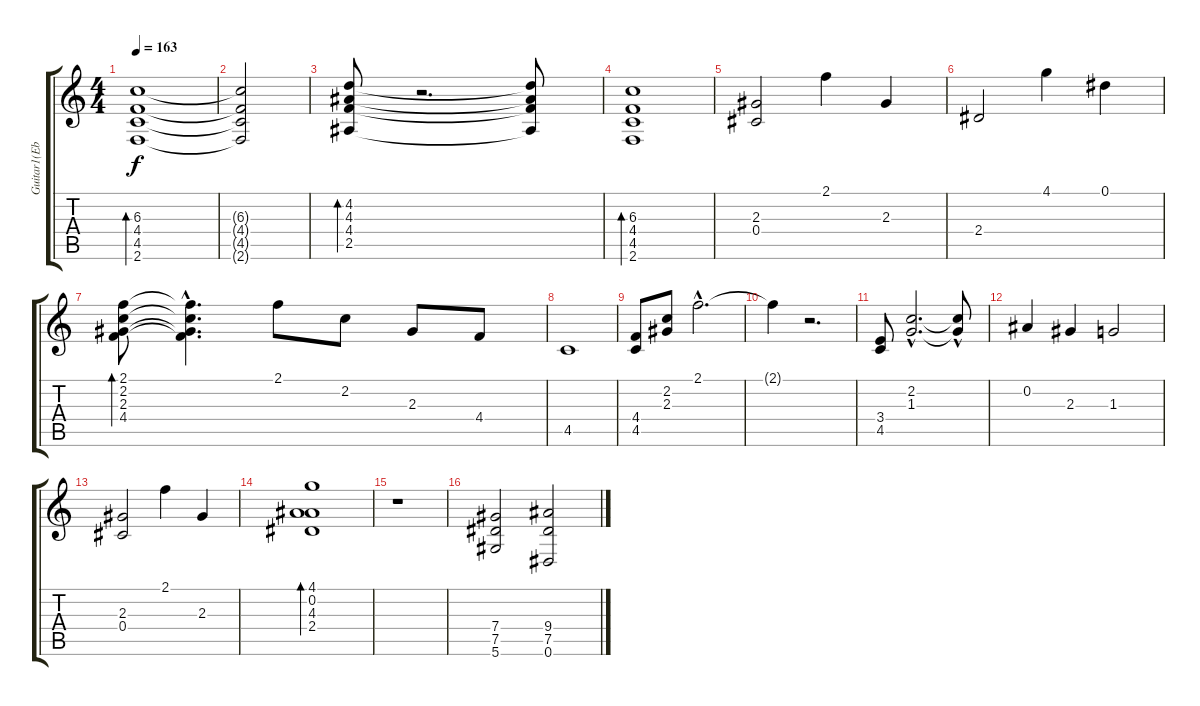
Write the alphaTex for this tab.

\track ("Guitar1(Eb-tuning)" "Guitar1(Eb") {instrument overdrivenguitar}
\staff {score tabs}
\tuning (Eb4 Bb3 Gb3 Db3 Ab2 Eb2) {hide}
\ts (4 4)
\tempo 163
\clef g2
\ks c
(6.3 4.4 4.5 2.6).1{bd 480 dy f volume 8 instrument electricguitarclean} |
(6.3{t} 4.4{t} 4.5{t} 2.6{t}).2 |
(4.2 4.3 4.4 2.5).8{bd 480} r.2{d} (4.2{t} 4.3{t} 4.4{t} 2.5{t}).8 |
(6.3 4.4 4.5 2.6).1{bd 480 volume 7 instrument electricguitarclean} |
(2.3 0.4).2 2.1.4 2.3.4 |
2.4.2 4.1.4 0.1.4 |
(2.1 2.2 2.3 4.4).8{bd 480} (2.1{hac t} 2.2{hac t} 2.3{hac t} 4.4{hac t}).4{d} 2.1.8 2.2.8 2.3.8 4.4.8 |
4.5.1 |
(4.4 4.5).8 (2.2 2.3).8 2.1{hac}.2{d} |
2.1{t}.4 r.2{d} |
(3.4 4.5).8 (2.2{hac} 1.3{hac}).2{d} (2.2{hac t} 1.3{t}).8 |
0.2.4 2.3.4 1.3.2 |
(2.3 0.4).2 2.1.4 2.3.4 |
(4.1 0.2 4.3 2.4).1{bd 480} |
r.1 |
(7.4 7.5 5.6).2 (9.4 7.5 0.6).2
